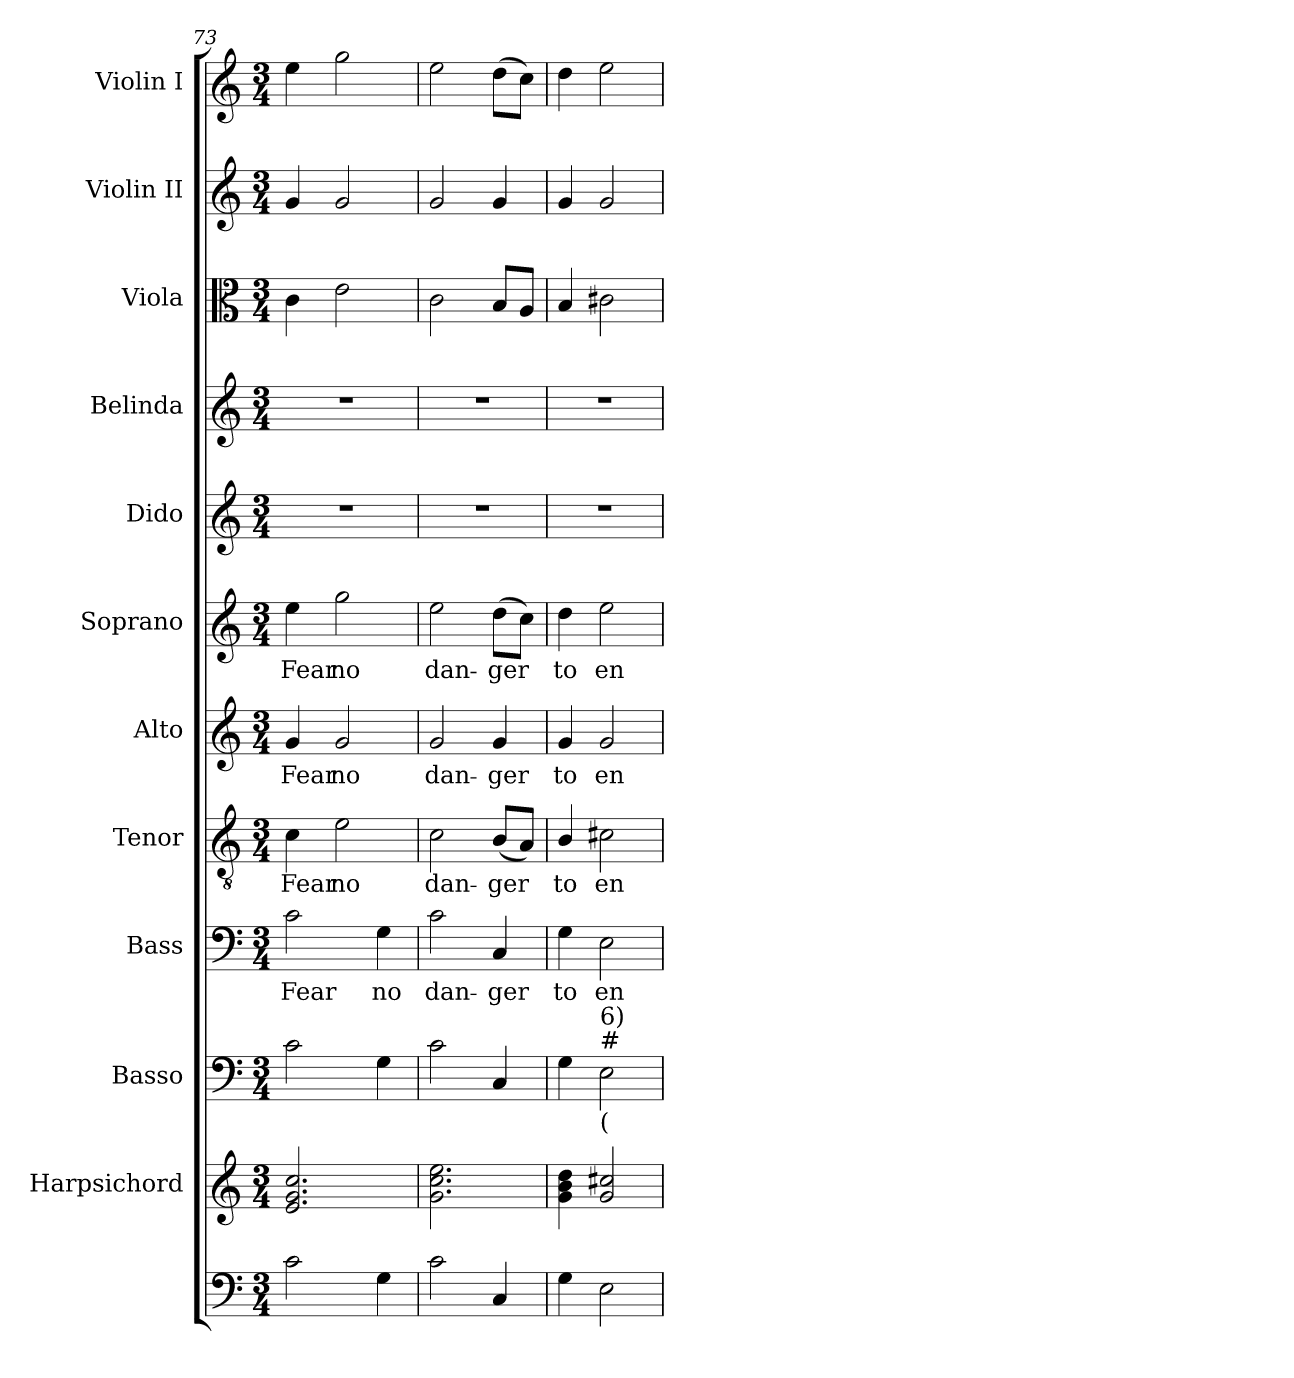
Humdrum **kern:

**kern	**kern	**kern	**kern	**text	**kern	**text	**kern	**text	**kern	**text	**kern	**kern	**kern	**kern	**kern
*part12	*part11	*part10	*part9	*part9	*part8	*part8	*part7	*part7	*part6	*part6	*part5	*part4	*part3	*part2	*part1
*staff12	*staff11	*staff10	*staff9	*staff9	*staff8	*staff8	*staff7	*staff7	*staff6	*staff6	*staff5	*staff4	*staff3	*staff2	*staff1
*	*I"Harpsichord	*I"Basso	*I"Bass	*	*I"Tenor	*	*I"Alto	*	*I"Soprano	*	*I"Dido	*I"Belinda	*I"Viola	*I"Violin II	*I"Violin I
*	*	*	*I'B.	*	*I'T.	*	*I'A.	*	*I'S.	*	*	*	*I'Viola	*I'Vln. II	*I'Vln. I
!!LO:PB:g=z
*clefF4	*clefG2	*clefF4	*clefF4	*	*clefGv2	*	*clefG2	*	*clefG2	*	*clefG2	*clefG2	*clefC3	*clefG2	*clefG2
*	*	*	*	*	*ITrd7c12	*	*	*	*	*	*	*	*	*	*
*k[]	*k[]	*k[]	*k[]	*	*k[]	*	*k[]	*	*k[]	*	*k[]	*k[]	*k[]	*k[]	*k[]
*C:	*C:	*C:	*C:	*	*C:	*	*C:	*	*C:	*	*C:	*C:	*C:	*C:	*C:
*M3/4	*M3/4	*M3/4	*M3/4	*	*M3/4	*	*M3/4	*	*M3/4	*	*M3/4	*M3/4	*M3/4	*M3/4	*M3/4
=73	=73	=73	=73	=73	=73	=73	=73	=73	=73	=73	=73	=73	=73	=73	=73
!	!	!	!	!LO:LY:b:color=#000000	!	!	!	!	!	!	!	!	!	!	!
!	!	!	!	!	!	!LO:LY:b:color=#000000	!	!	!	!	!	!	!	!	!
!	!	!	!	!	!	!	!	!LO:LY:b:color=#000000	!	!	!	!	!	!	!
!	!	!	!	!	!	!	!	!	!	!LO:LY:b:color=#000000	!LO:N:vis=1	!LO:N:vis=1	!	!	!
2ci\	2.ei/ 2.gi 2.cci	2ci\	2ci\	Fear	4Ci\	Fear	4gi/	Fear	4eei\	Fear	2.r	2.r	4ci\	4gi/	4eei\
!	!	!	!	!	!	!LO:LY:b:color=#000000	!	!	!	!	!	!	!	!	!
!	!	!	!	!	!	!	!	!LO:LY:b:color=#000000	!	!	!	!	!	!	!
!	!	!	!	!	!	!	!	!	!	!LO:LY:b:color=#000000	!	!	!	!	!
.	.	.	.	.	2Ei\	no	2gi/	no	2ggi\	no	.	.	2ei\	2gi/	2ggi\
!	!	!	!	!LO:LY:b:color=#000000	!	!	!	!	!	!	!	!	!	!	!
4Gi\	.	4Gi\	4Gi\	no	.	.	.	.	.	.	.	.	.	.	.
=74	=74	=74	=74	=74	=74	=74	=74	=74	=74	=74	=74	=74	=74	=74	=74
!	!	!	!	!LO:LY:b:color=#000000	!	!	!	!	!	!	!	!	!	!	!
!	!	!	!	!	!	!LO:LY:b:color=#000000	!	!	!	!	!	!	!	!	!
!	!	!	!	!	!	!	!	!LO:LY:b:color=#000000	!	!	!	!	!	!	!
!	!	!	!	!	!	!	!	!	!	!LO:LY:b:color=#000000	!LO:N:vis=1	!LO:N:vis=1	!	!	!
2ci\	2.gi\ 2.cci 2.eei	2ci\	2ci\	dan-	2Ci\	dan-	2gi/	dan-	2eei\	dan-	2.r	2.r	2ci\	2gi/	2eei\
!	!	!	!	!LO:LY:b:color=#000000	!	!	!	!	!	!	!	!	!	!	!
!	!	!	!	!	!	!LO:LY:b:color=#000000	!	!	!	!	!	!	!	!	!
!	!	!	!	!	!	!	!	!LO:LY:b:color=#000000	!	!	!	!	!	!	!
!	!	!	!	!	!	!	!	!	!	!LO:LY:b:color=#000000	!	!	!	!	!
4Ci/	.	4Ci/	4Ci/	-ger	(8BBi/L	-ger	4gi/	-ger	(8ddi\L	-ger	.	.	8Bi/L	4gi/	(8ddi\L
.	.	.	.	.	8AAi/J)	.	.	.	8cci\J)	.	.	.	8Ai/J	.	8cci\J)
=75	=75	=75	=75	=75	=75	=75	=75	=75	=75	=75	=75	=75	=75	=75	=75
!	!	!	!	!LO:LY:b:color=#000000	!	!	!	!	!	!	!	!	!	!	!
!	!	!	!	!	!	!LO:LY:b:color=#000000	!	!	!	!	!	!	!	!	!
!	!	!	!	!	!	!	!	!LO:LY:b:color=#000000	!	!	!	!	!	!	!
!	!	!	!	!	!	!	!	!	!	!LO:LY:b:color=#000000	!LO:N:vis=1	!LO:N:vis=1	!	!	!
4Gi\	4gi\ 4bi 4ddi	4Gi\	4Gi\	to	4BBi/	to	4gi/	to	4ddi\	to	2.r	2.r	4Bi/	4gi/	4ddi\
!	!	!	!	!LO:LY:b:color=#000000	!	!	!	!	!	!	!	!	!	!	!
!	!	!	!	!	!	!LO:LY:b:color=#000000	!	!	!	!	!	!	!	!	!
!	!	!	!	!	!	!	!	!LO:LY:b:color=#000000	!	!	!	!	!	!	!
!	!	!LO:TX:b:t=(	!	!	!	!	!	!	!	!	!	!	!	!	!
!	!	!LO:TX:t=#	!	!	!	!	!	!	!	!	!	!	!	!	!
!	!	!LO:TX:t=6)	!	!	!	!	!	!	!	!	!	!	!	!	!
!	!	!	!	!	!	!	!	!	!	!LO:LY:b:color=#000000	!	!	!	!	!
2Ei\	2gi/ 2cc#Xi	2Ei\	2Ei\	en-	2C#Xi\	en-	2gi/	en-	2eei\	en-	.	.	2c#Xi\	2gi/	2eei\
=	=	=	=	=	=	=	=	=	=	=	=	=	=	=	=
*-	*-	*-	*-	*-	*-	*-	*-	*-	*-	*-	*-	*-	*-	*-	*-
